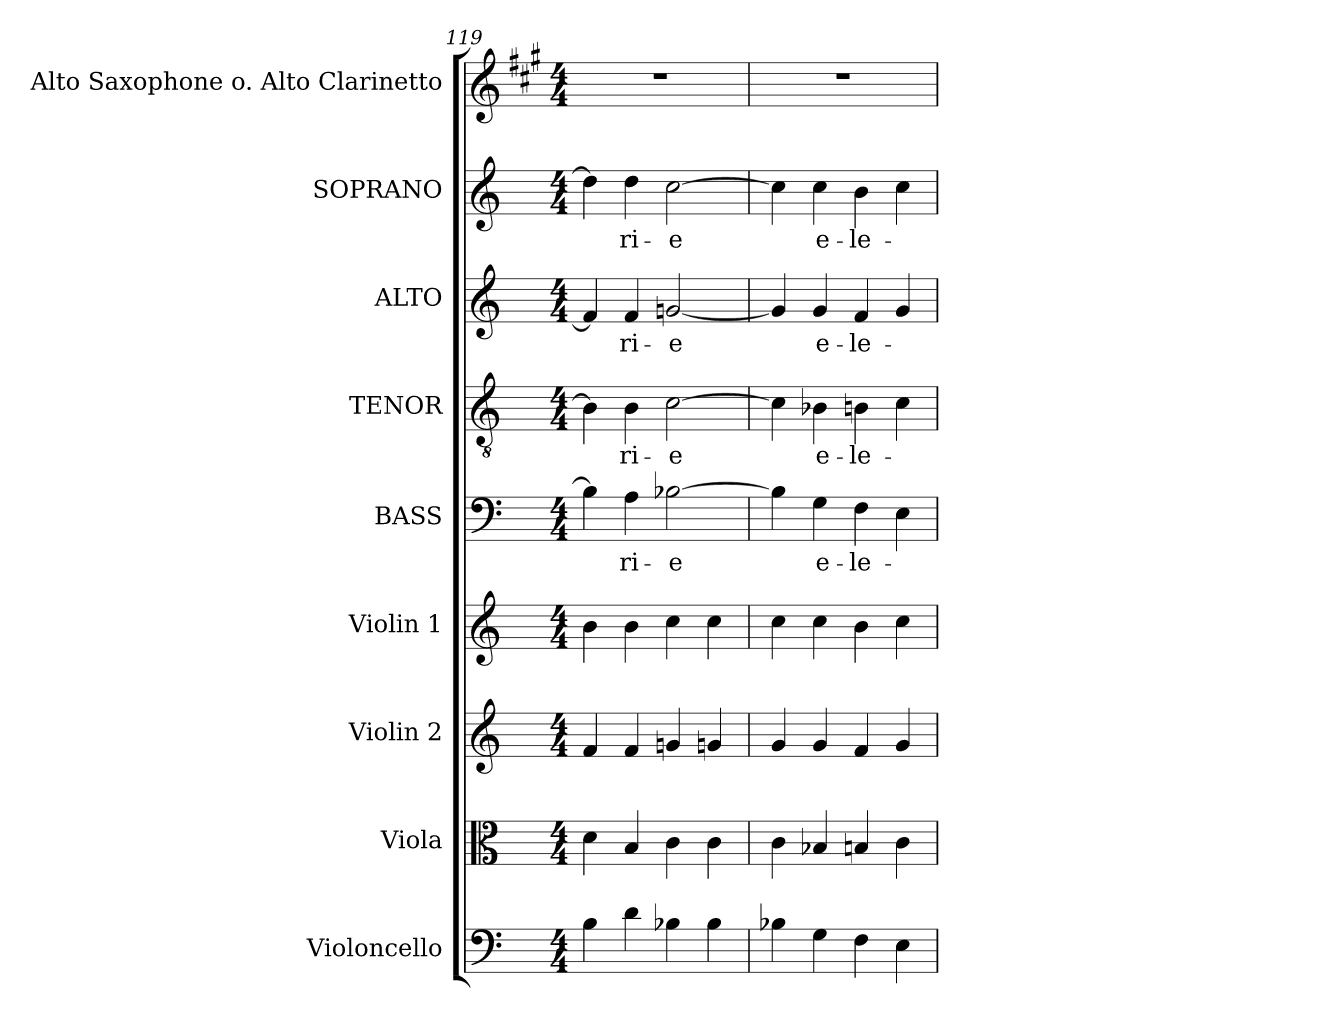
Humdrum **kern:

**kern	**kern	**kern	**kern	**kern	**text	**kern	**text	**kern	**text	**kern	**text	**kern
*part9	*part8	*part7	*part6	*part5	*part5	*part4	*part4	*part3	*part3	*part2	*part2	*part1
*staff9	*staff8	*staff7	*staff6	*staff5	*staff5	*staff4	*staff4	*staff3	*staff3	*staff2	*staff2	*staff1
*I"Violoncello	*I"Viola	*I"Violin 2	*I"Violin 1	*I"BASS	*	*I"TENOR	*	*I"ALTO	*	*I"SOPRANO	*	*I"Alto Saxophone o. Alto Clarinetto
*I'Vc.	*I'Vla.	*I'Vln. 2	*I'Vln. 1	*I'B.	*	*I'T.	*	*I'A.	*	*I'S.	*	*I'Alto Sax. o. Alto Clar.
*clefF4	*clefC3	*clefG2	*clefG2	*clefF4	*	*clefGv2	*	*clefG2	*	*clefG2	*	*clefG2
*	*	*	*	*	*	*ITrd7c12	*	*	*	*	*	*ITrd5c9
*k[]	*k[]	*k[]	*k[]	*k[]	*	*k[]	*	*k[]	*	*k[]	*	*k[]
*C:	*C:	*C:	*C:	*C:	*	*C:	*	*C:	*	*C:	*	*C:
*M4/4	*M4/4	*M4/4	*M4/4	*M4/4	*	*M4/4	*	*M4/4	*	*M4/4	*	*M4/4
=119	=119	=119	=119	=119	=119	=119	=119	=119	=119	=119	=119	=119
4Bi\	4di\	4fi/	4bi\	4Bi\]	.	4BBi\]	.	4fi/]	.	4ddi\]	.	1r
!	!	!	!	!	!LO:LY:b:color=#000000	!	!	!	!	!	!	!
!	!	!	!	!	!	!	!LO:LY:b:color=#000000	!	!	!	!	!
!	!	!	!	!	!	!	!	!	!LO:LY:b:color=#000000	!	!	!
!	!	!	!	!	!	!	!	!	!	!	!LO:LY:b:color=#000000	!
4di\	4Bi/	4fi/	4bi\	4Ai\	-ri-	4BBi\	-ri-	4fi/	-ri-	4ddi\	-ri-	.
!	!	!	!	!	!LO:LY:b:color=#000000	!	!	!	!	!	!	!
!	!	!	!	!	!	!	!LO:LY:b:color=#000000	!	!	!	!	!
!	!	!	!	!	!	!	!	!	!LO:LY:b:color=#000000	!	!	!
!	!	!	!	!	!	!	!	!	!	!	!LO:LY:b:color=#000000	!
4B-Xi\	4ci\	4gni/	4cci\	[>2B-Xi\	-e	[>2Ci\	-e	[<2gni/	-e	[>2cci\	-e	.
4B-i\	4ci\	4gni/	4cci\	.	.	.	.	.	.	.	.	.
=120	=120	=120	=120	=120	=120	=120	=120	=120	=120	=120	=120	=120
4B-Xi\	4ci\	4gi/	4cci\	4B-i\]	.	4Ci\]	.	4gi/]	.	4cci\]	.	1r
!	!	!	!	!	!LO:LY:b:color=#000000	!	!	!	!	!	!	!
!	!	!	!	!	!	!	!LO:LY:b:color=#000000	!	!	!	!	!
!	!	!	!	!	!	!	!	!	!LO:LY:b:color=#000000	!	!	!
!	!	!	!	!	!	!	!	!	!	!	!LO:LY:b:color=#000000	!
4Gi\	4B-Xi/	4gi/	4cci\	4Gi\	e-	4BB-Xi\	e-	4gi/	e-	4cci\	e-	.
!	!	!	!	!	!LO:LY:b:color=#000000	!	!	!	!	!	!	!
!	!	!	!	!	!	!	!LO:LY:b:color=#000000	!	!	!	!	!
!	!	!	!	!	!	!	!	!	!LO:LY:b:color=#000000	!	!	!
!	!	!	!	!	!	!	!	!	!	!	!LO:LY:b:color=#000000	!
4Fi\	4Bni/	4fi/	4bi\	4Fi\	-le-	4BBni\	-le-	4fi/	-le-	4bi\	-le-	.
4Ei\	4ci\	4gi/	4cci\	4Ei\	.	4Ci\	.	4gi/	.	4cci\	.	.
=	=	=	=	=	=	=	=	=	=	=	=	=
*-	*-	*-	*-	*-	*-	*-	*-	*-	*-	*-	*-	*-
